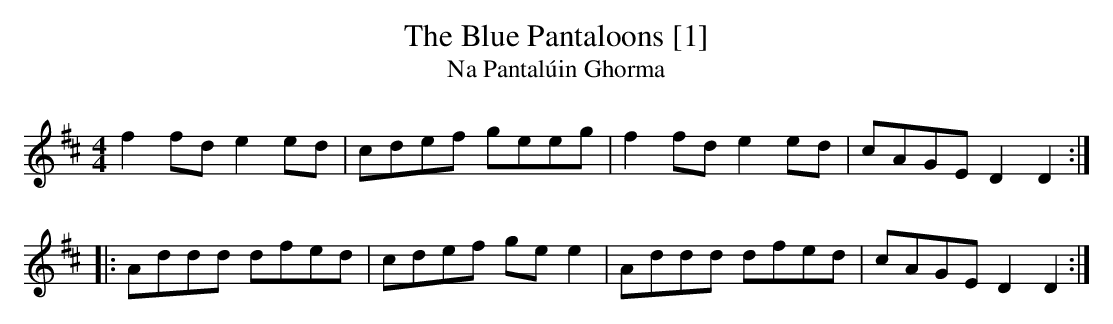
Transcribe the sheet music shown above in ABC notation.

X:1
T:Blue Pantaloons [1], The
T:Pantalúin Ghorma, Na
M:4/4
L:1/8
K:D
f2 fd e2 ed|cdef geeg|f2 fd e2 ed|cAGE D2D2:|
|:Addd dfed|cdef ge e2|Addd dfed|cAGE D2 D2:|]
